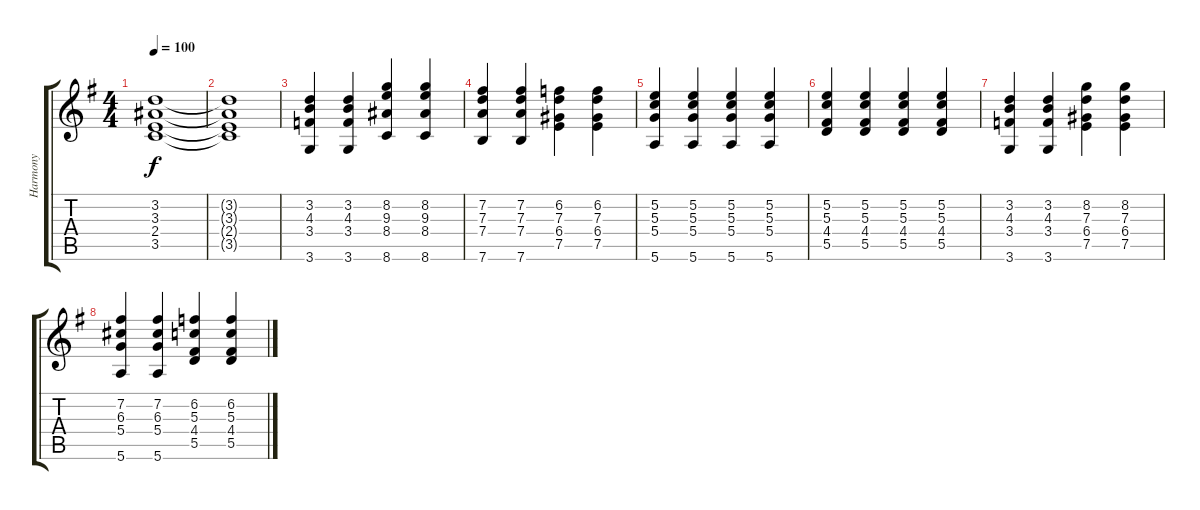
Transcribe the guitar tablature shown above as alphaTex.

\track ("Harmony" "Harmony") {instrument acousticguitarnylon}
\staff {score tabs}
\tuning (E4 B3 G3 D3 A2 E2) {hide}
\ts (4 4)
\tempo 100
\clef g2
\ks g
(3.2{t} 3.3{t} 2.4{t} 3.5{t}).1{dy f} |
(3.2{t} 3.3{t} 2.4{t} 3.5{t}).1 |
(3.2 4.3 3.4 3.6).4 (3.2 4.3 3.4 3.6).4 (8.2 9.3 8.4 8.6).4 (8.2 9.3 8.4 8.6).4 |
(7.2 7.3 7.4 7.6).4 (7.2 7.3 7.4 7.6).4 (6.2 7.3 6.4 7.5).4 (6.2 7.3 6.4 7.5).4 |
(5.2 5.3 5.4 5.6).4 (5.2 5.3 5.4 5.6).4 (5.2 5.3 5.4 5.6).4 (5.2 5.3 5.4 5.6).4 |
(5.2 5.3 4.4 5.5).4 (5.2 5.3 4.4 5.5).4 (5.2 5.3 4.4 5.5).4 (5.2 5.3 4.4 5.5).4 |
(3.2 4.3 3.4 3.6).4 (3.2 4.3 3.4 3.6).4 (8.2 7.3 6.4 7.5).4 (8.2 7.3 6.4 7.5).4 |
(7.2 6.3 5.4 5.6).4 (7.2 6.3 5.4 5.6).4 (6.2 5.3 4.4 5.5).4 (6.2 5.3 4.4 5.5).4
